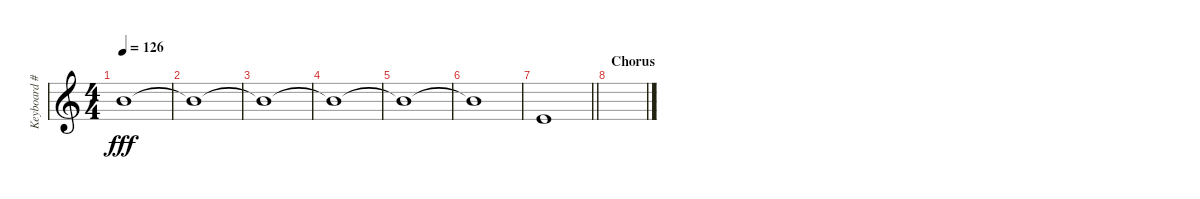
\track ("Keyboard #1" "Keyboard #") {instrument electricgrandpiano}
\staff {score}
\tuning (E4 B3 G3 D3 A2 E2 B1) {hide}
\ts (4 4)
\tempo 126
\clef g2
\ks c
7.1{t}.1{dy fff} |
7.1{t}.1 |
7.1{t}.1 |
7.1{t}.1{balance 14} |
7.1{t}.1 |
7.1{t}.1 |
\barLineRight lightlight
0.1.1 |
\section ("" "Chorus")
